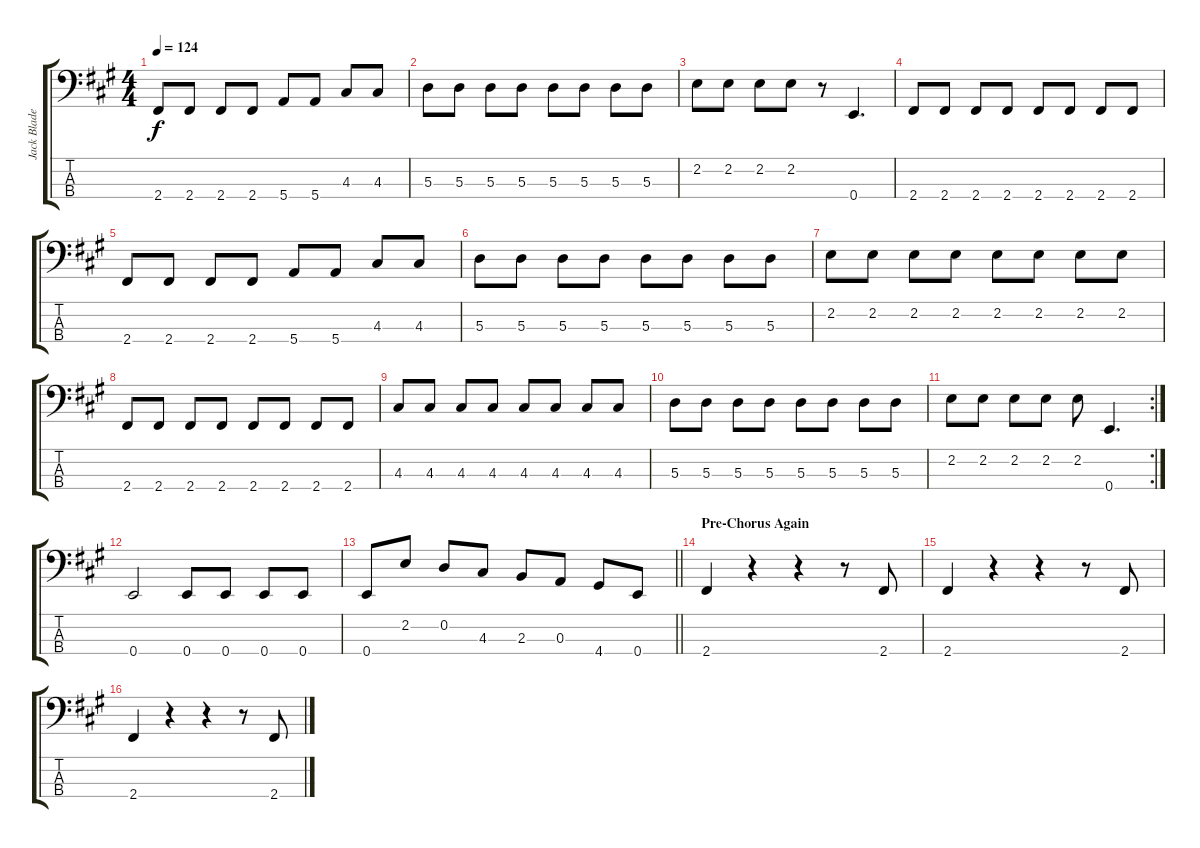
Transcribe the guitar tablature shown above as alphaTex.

\track ("Jack Blades" "Jack Blade") {instrument electricbasspick}
\staff {score tabs}
\tuning (G2 D2 A1 E1) {hide}
\ts (4 4)
\tempo 124
\clef f4
\ks a
2.4.8{dy f} 2.4.8 2.4.8 2.4.8 5.4.8 5.4.8 4.3.8 4.3.8 |
5.3.8 5.3.8 5.3.8 5.3.8 5.3.8 5.3.8 5.3.8 5.3.8 |
2.2.8 2.2.8 2.2.8 2.2.8 r.8 0.4.4{d} |
2.4.8 2.4.8 2.4.8 2.4.8 2.4.8 2.4.8 2.4.8 2.4.8 |
2.4.8 2.4.8 2.4.8 2.4.8 5.4.8 5.4.8 4.3.8 4.3.8 |
5.3.8 5.3.8 5.3.8 5.3.8 5.3.8 5.3.8 5.3.8 5.3.8 |
2.2.8 2.2.8 2.2.8 2.2.8 2.2.8 2.2.8 2.2.8 2.2.8 |
2.4.8 2.4.8 2.4.8 2.4.8 2.4.8 2.4.8 2.4.8 2.4.8 |
4.3.8 4.3.8 4.3.8 4.3.8 4.3.8 4.3.8 4.3.8 4.3.8 |
5.3.8 5.3.8 5.3.8 5.3.8 5.3.8 5.3.8 5.3.8 5.3.8 |
\rc 2
2.2.8 2.2.8 2.2.8 2.2.8 2.2.8 0.4.4{d} |
0.4.2 0.4.8 0.4.8 0.4.8 0.4.8 |
\barLineRight lightlight
0.4.8 2.2.8 0.2.8 4.3.8 2.3.8 0.3.8 4.4.8 0.4.8 |
\section ("" "Pre-Chorus Again")
2.4.4 r.4 r.4 r.8 2.4.8 |
2.4.4 r.4 r.4 r.8 2.4.8 |
2.4.4 r.4 r.4 r.8 2.4.8
